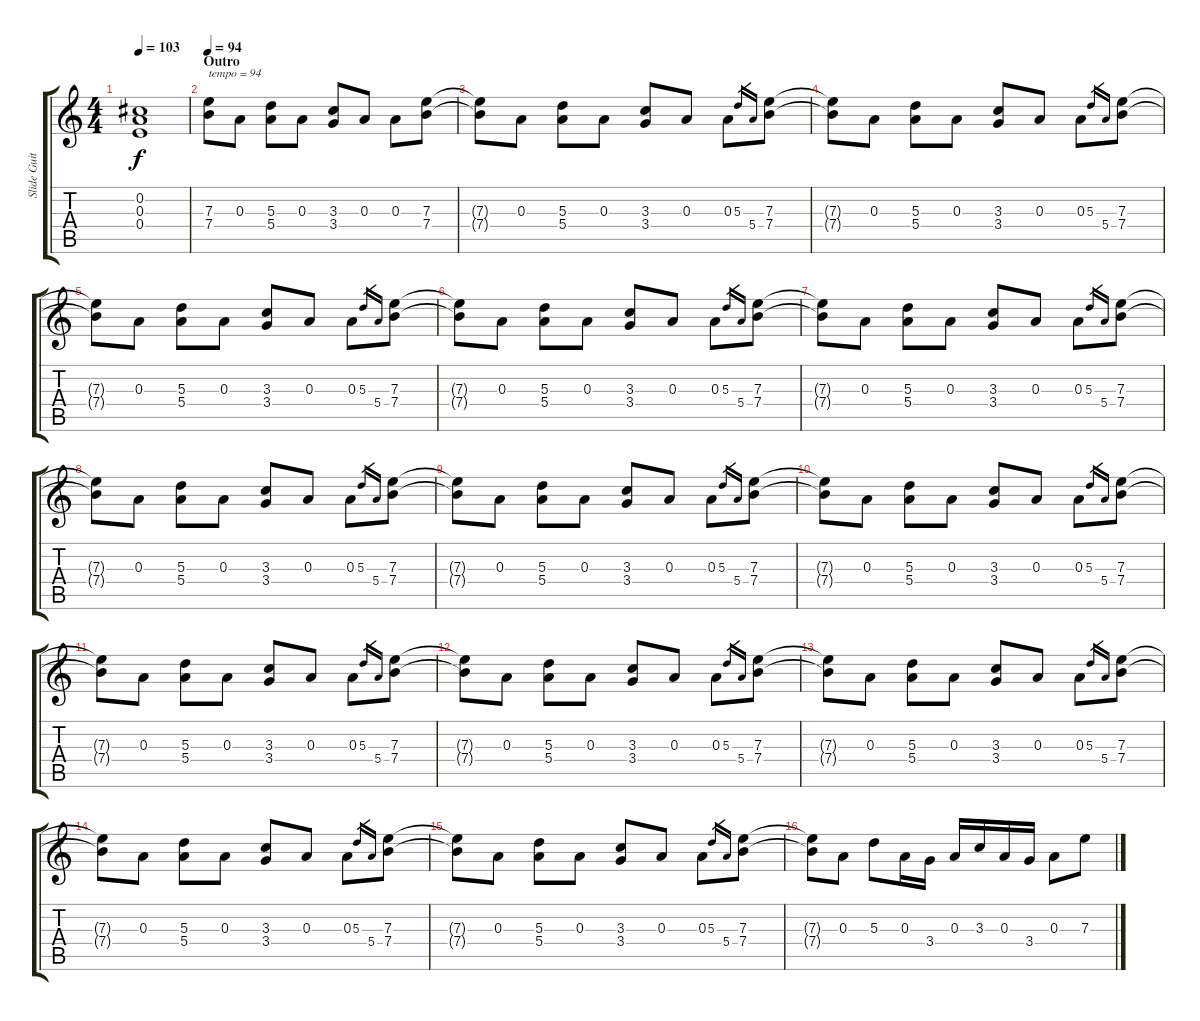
\track ("Slide Guitar" "Slide Guit") {instrument distortionguitar}
\staff {score tabs}
\tuning (E4 Db4 A3 E3 A2 E2) {hide}
\ts (4 4)
\tempo 103
\clef g2
\ks c
(0.2{t} 0.3{t} 0.4{t}).1{dy f} |
\section ("" "Outro")
\tempo 94
(7.3 7.4).8{txt "tempo = 94"} 0.3.8 (5.3 5.4).8 0.3.8 (3.3 3.4).8 0.3.8 0.3.8 (7.3 7.4).8 |
(7.3{t} 7.4{t}).8 0.3.8 (5.3 5.4).8 0.3.8 (3.3 3.4).8 0.3.8 0.3.8 5.3.16{gr} 5.4.16{gr} (7.3 7.4).8 |
(7.3{t} 7.4{t}).8 0.3.8 (5.3 5.4).8 0.3.8 (3.3 3.4).8 0.3.8 0.3.8 5.3.16{gr} 5.4.16{gr} (7.3 7.4).8 |
(7.3{t} 7.4{t}).8 0.3.8 (5.3 5.4).8 0.3.8 (3.3 3.4).8 0.3.8 0.3.8 5.3.16{gr} 5.4.16{gr} (7.3 7.4).8 |
(7.3{t} 7.4{t}).8 0.3.8 (5.3 5.4).8 0.3.8 (3.3 3.4).8 0.3.8 0.3.8 5.3.16{gr} 5.4.16{gr} (7.3 7.4).8 |
(7.3{t} 7.4{t}).8 0.3.8 (5.3 5.4).8 0.3.8 (3.3 3.4).8 0.3.8 0.3.8 5.3.16{gr} 5.4.16{gr} (7.3 7.4).8 |
(7.3{t} 7.4{t}).8 0.3.8 (5.3 5.4).8 0.3.8 (3.3 3.4).8 0.3.8 0.3.8 5.3.16{gr} 5.4.16{gr} (7.3 7.4).8 |
(7.3{t} 7.4{t}).8 0.3.8 (5.3 5.4).8 0.3.8 (3.3 3.4).8 0.3.8 0.3.8 5.3.16{gr} 5.4.16{gr} (7.3 7.4).8 |
(7.3{t} 7.4{t}).8 0.3.8 (5.3 5.4).8 0.3.8 (3.3 3.4).8 0.3.8 0.3.8 5.3.16{gr} 5.4.16{gr} (7.3 7.4).8 |
(7.3{t} 7.4{t}).8 0.3.8 (5.3 5.4).8 0.3.8 (3.3 3.4).8 0.3.8 0.3.8 5.3.16{gr} 5.4.16{gr} (7.3 7.4).8 |
(7.3{t} 7.4{t}).8 0.3.8 (5.3 5.4).8 0.3.8 (3.3 3.4).8 0.3.8 0.3.8 5.3.16{gr} 5.4.16{gr} (7.3 7.4).8 |
(7.3{t} 7.4{t}).8 0.3.8 (5.3 5.4).8 0.3.8 (3.3 3.4).8 0.3.8 0.3.8 5.3.16{gr} 5.4.16{gr} (7.3 7.4).8 |
(7.3{t} 7.4{t}).8 0.3.8 (5.3 5.4).8 0.3.8 (3.3 3.4).8 0.3.8 0.3.8 5.3.16{gr} 5.4.16{gr} (7.3 7.4).8 |
(7.3{t} 7.4{t}).8 0.3.8 (5.3 5.4).8 0.3.8 (3.3 3.4).8 0.3.8 0.3.8 5.3.16{gr} 5.4.16{gr} (7.3 7.4).8 |
(7.3{t} 7.4{t}).8 0.3.8 5.3.8 0.3.16 3.4.16 0.3.16 3.3.16 0.3.16 3.4.16 0.3.8 7.3.8
